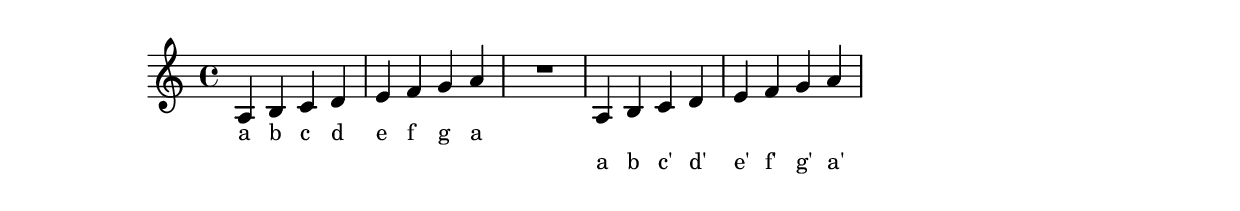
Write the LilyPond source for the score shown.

%% DO NOT EDIT this file manually; it is automatically
%% generated from LSR http://lsr.di.unimi.it
%% Make any changes in LSR itself, or in Documentation/snippets/new/ ,
%% and then run scripts/auxiliar/makelsr.py
%%
%% This file is in the public domain.
\version "2.18.0"

\header {
  lsrtags = "tweaks-and-overrides"

  texidoc = "
The @code{NoteNames} context can be used to print the text value of
notes.  The @code{printOctaveNames} property turns on or off the
representation of the octave of the note.

"
  doctitle = "Printing note names with and without an octave marker"
} % begin verbatim


scale = \relative c' {
  a4 b c d
  e4 f g a
}

\new Staff {
  <<
    \scale
    \context NoteNames {
      \set printOctaveNames = ##f
      \scale
    }
  >>
  R1
  <<
    \scale
    \context NoteNames {
      \set printOctaveNames = ##t
      \scale
    }
  >>
}
